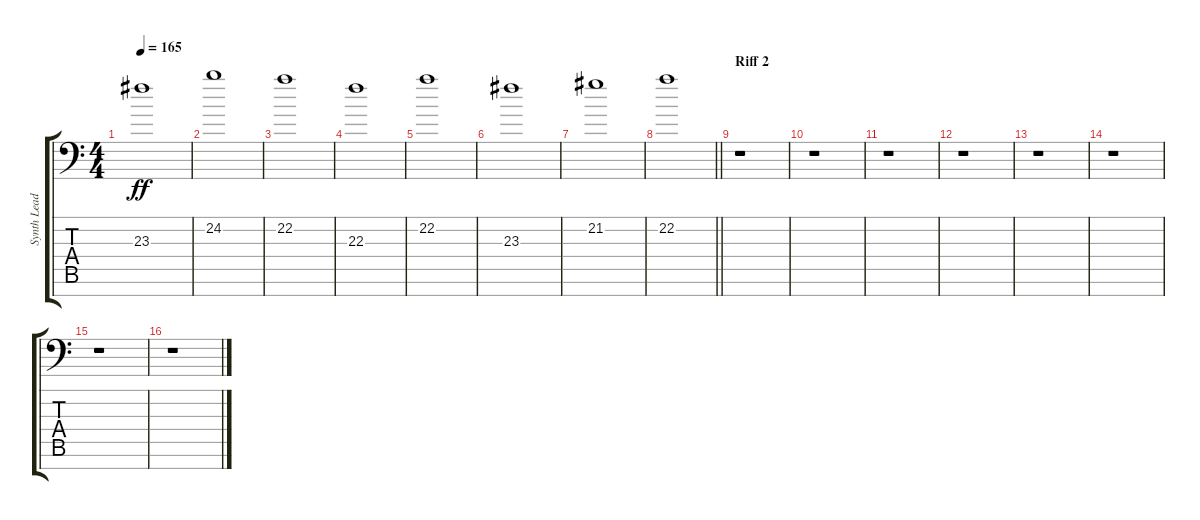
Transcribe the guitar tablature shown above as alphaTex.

\track ("Synth Lead" "Synth Lead") {instrument pad8sweep}
\staff {score tabs}
\tuning (C8 B3 G3 D3 A2 E2 C-1) {hide}
\ts (4 4)
\tempo 165
\clef f4
\ks c
23.3.1{dy ff} |
24.2.1 |
22.2.1 |
22.3.1 |
22.2.1 |
23.3.1 |
21.2.1 |
\barLineRight lightlight
22.2.1 |
\section ("" "Riff 2")
r.1 |
r.1 |
r.1 |
r.1 |
r.1 |
r.1 |
r.1 |
r.1
